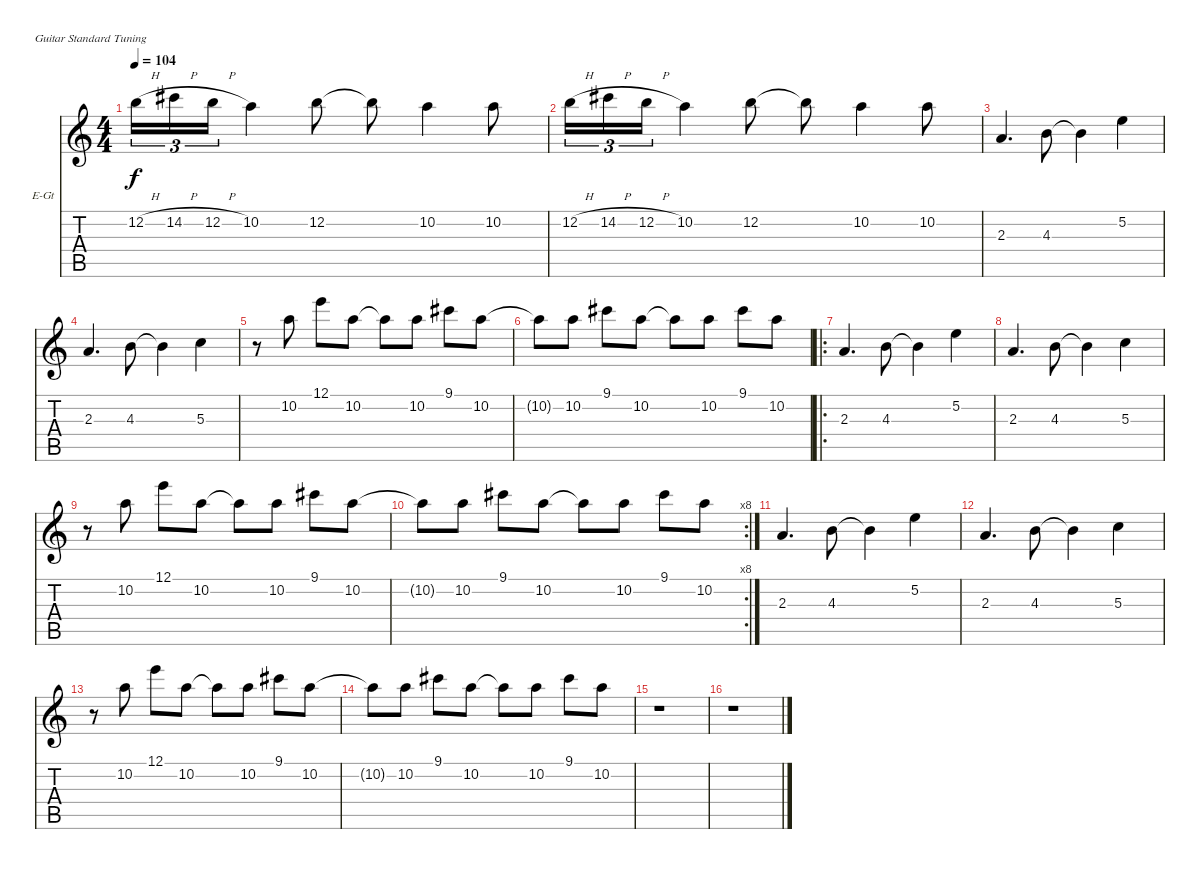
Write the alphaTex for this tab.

\defaultSystemsLayout 4
\bracketExtendMode nobrackets
\firstSystemTrackNameOrientation horizontal
\otherSystemsTrackNameOrientation horizontal
\track ("Stone Gossard (Drive)" "E-Gt") {instrument overdrivenguitar}
\staff {score tabs}
\tuning (E4 B3 G3 D3 A2 E2)
\ts (4 4)
\tempo 104
\clef g2
\ks c
12.2{h}.16{tu (3 2) dy f} 14.2{h}.16{tu (3 2)} 12.2{h}.16{tu (3 2)} 10.2.4 12.2.8 12.2{t}.8 10.2.4 10.2.8 |
12.2{h}.16{tu (3 2)} 14.2{h}.16{tu (3 2)} 12.2{h}.16{tu (3 2)} 10.2.4 12.2.8 12.2{t}.8 10.2.4 10.2.8 |
2.3.4{d} 4.3.8 4.3{t}.4 5.2.4 |
2.3.4{d} 4.3.8 4.3{t}.4 5.3.4 |
r.8 10.2.8 12.1.8 10.2.8 10.2{t}.8 10.2.8 9.1.8 10.2.8 |
10.2{t}.8 10.2.8 9.1.8 10.2.8 10.2{t}.8 10.2.8 9.1.8 10.2.8 |
\ro
2.3.4{d} 4.3.8 4.3{t}.4 5.2.4 |
2.3.4{d} 4.3.8 4.3{t}.4 5.3.4 |
r.8 10.2.8 12.1.8 10.2.8 10.2{t}.8 10.2.8 9.1.8 10.2.8 |
\rc 8
10.2{t}.8 10.2.8 9.1.8 10.2.8 10.2{t}.8 10.2.8 9.1.8 10.2.8 |
2.3.4{d} 4.3.8 4.3{t}.4 5.2.4 |
2.3.4{d} 4.3.8 4.3{t}.4 5.3.4 |
r.8 10.2.8 12.1.8 10.2.8 10.2{t}.8 10.2.8 9.1.8 10.2.8 |
10.2{t}.8 10.2.8 9.1.8 10.2.8 10.2{t}.8 10.2.8 9.1.8 10.2.8 |
r.1 |
r.1
